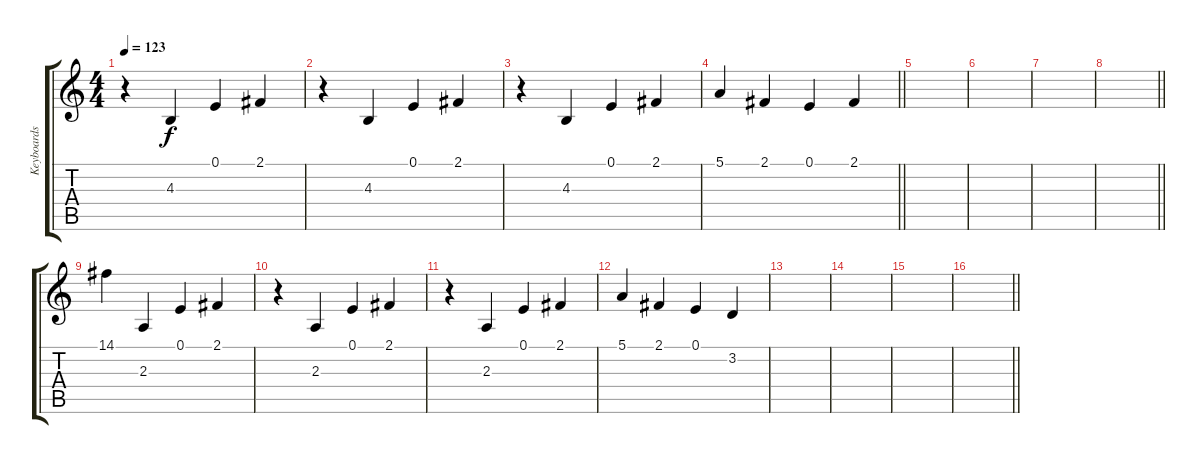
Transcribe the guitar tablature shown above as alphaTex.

\track ("Keyboards" "Keyboards") {instrument vibraphone}
\staff {score tabs}
\tuning (E4 B3 G3 D3 A2 E2) {hide}
\ts (4 4)
\tempo 123
\clef g2
\ks c
r.4{dy f} 4.3.4 0.1.4 2.1.4 |
r.4 4.3.4 0.1.4 2.1.4 |
r.4 4.3.4 0.1.4 2.1.4 |
\barLineRight lightlight
5.1.4 2.1.4 0.1.4 2.1.4 |
|
|
|
\barLineRight lightlight
|
14.1.4 2.3.4 0.1.4 2.1.4 |
r.4 2.3.4 0.1.4 2.1.4 |
r.4 2.3.4 0.1.4 2.1.4 |
5.1.4 2.1.4 0.1.4 3.2.4 |
|
|
|
\barLineRight lightlight
